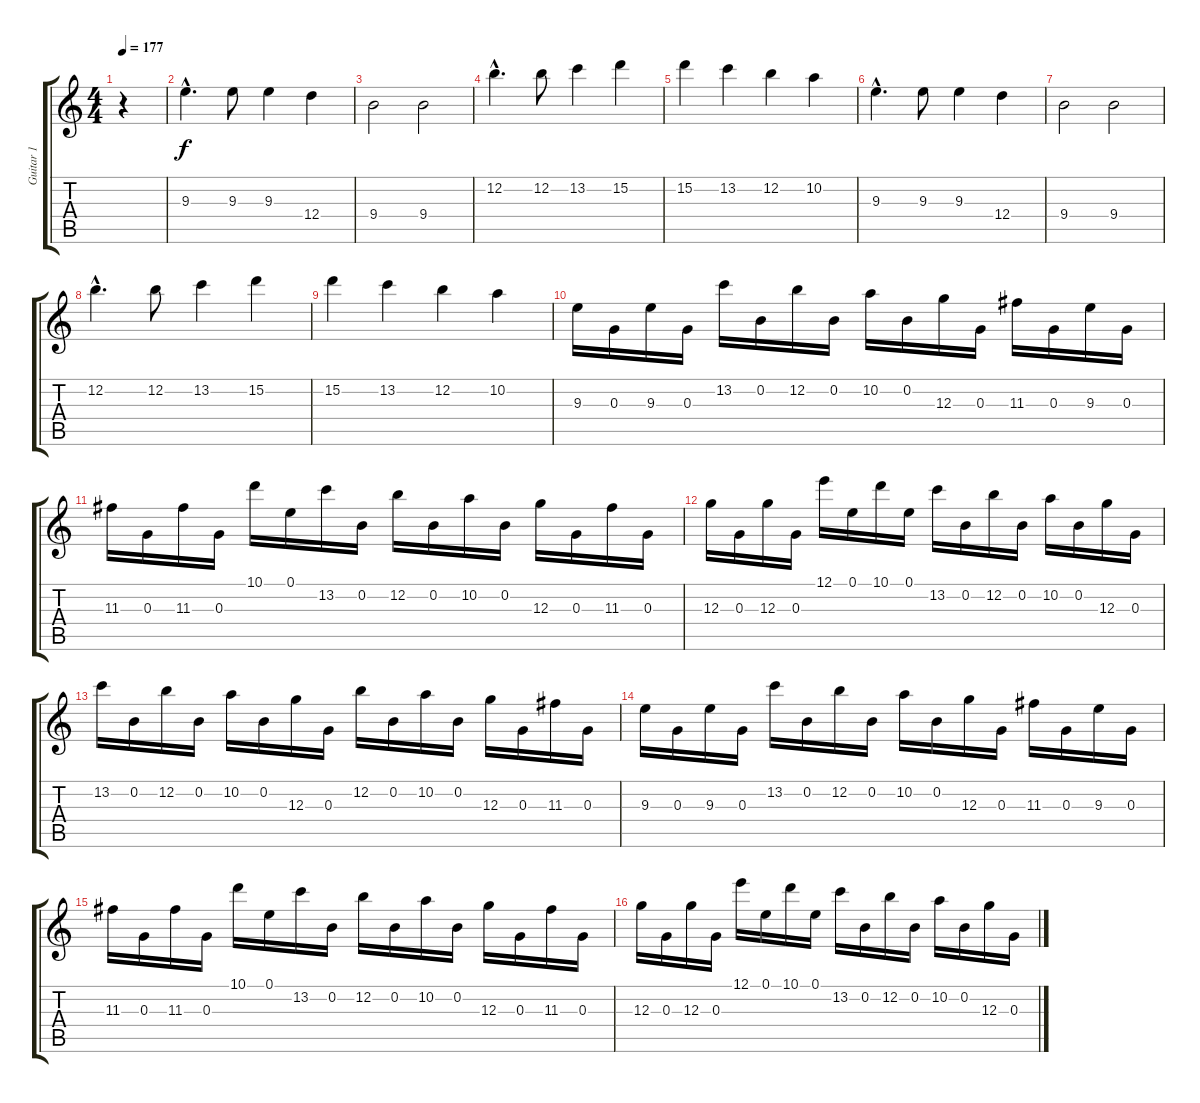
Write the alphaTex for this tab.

\track ("Guitar 1" "Guitar 1") {instrument distortionguitar}
\staff {score tabs}
\tuning (E4 B3 G3 D3 A2 E2) {hide}
\ts (4 4)
\tempo 177
\clef g2
\ks c
r.4{dy f instrument distortionguitar} |
9.3{hac}.4{d} 9.3.8 9.3.4 12.4.4 |
9.4.2 9.4.2 |
12.2{hac}.4{d} 12.2.8 13.2.4 15.2.4 |
15.2.4 13.2.4 12.2.4 10.2.4 |
9.3{hac}.4{d} 9.3.8 9.3.4 12.4.4 |
9.4.2 9.4.2 |
12.2{hac}.4{d} 12.2.8 13.2.4 15.2.4 |
15.2.4 13.2.4 12.2.4 10.2.4 |
9.3.16 0.3.16 9.3.16 0.3.16 13.2.16 0.2.16 12.2.16 0.2.16 10.2.16 0.2.16 12.3.16 0.3.16 11.3.16 0.3.16 9.3.16 0.3.16 |
11.3.16 0.3.16 11.3.16 0.3.16 10.1.16 0.1.16 13.2.16 0.2.16 12.2.16 0.2.16 10.2.16 0.2.16 12.3.16 0.3.16 11.3.16 0.3.16 |
12.3.16 0.3.16 12.3.16 0.3.16 12.1.16 0.1.16 10.1.16 0.1.16 13.2.16 0.2.16 12.2.16 0.2.16 10.2.16 0.2.16 12.3.16 0.3.16 |
13.2.16 0.2.16 12.2.16 0.2.16 10.2.16 0.2.16 12.3.16 0.3.16 12.2.16 0.2.16 10.2.16 0.2.16 12.3.16 0.3.16 11.3.16 0.3.16 |
9.3.16 0.3.16 9.3.16 0.3.16 13.2.16 0.2.16 12.2.16 0.2.16 10.2.16 0.2.16 12.3.16 0.3.16 11.3.16 0.3.16 9.3.16 0.3.16 |
11.3.16 0.3.16 11.3.16 0.3.16 10.1.16 0.1.16 13.2.16 0.2.16 12.2.16 0.2.16 10.2.16 0.2.16 12.3.16 0.3.16 11.3.16 0.3.16 |
12.3.16 0.3.16 12.3.16 0.3.16 12.1.16 0.1.16 10.1.16 0.1.16 13.2.16 0.2.16 12.2.16 0.2.16 10.2.16 0.2.16 12.3.16 0.3.16
